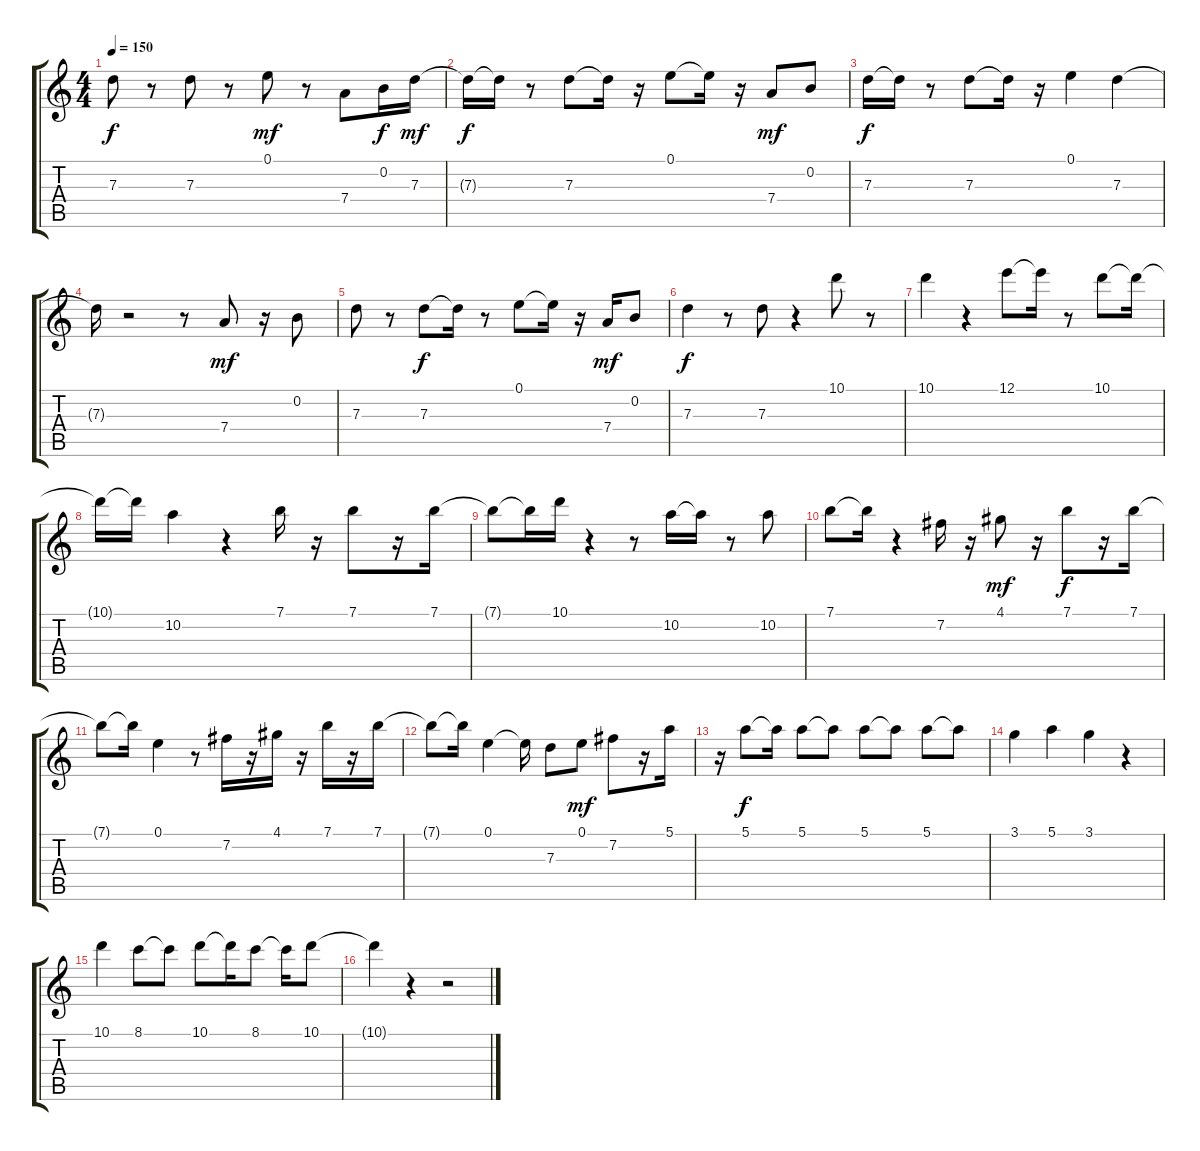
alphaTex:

\track "" {instrument electricguitarclean}
\staff {score tabs}
\tuning (E4 B3 G3 D3 A2 E2) {hide}
\ts (4 4)
\tempo 150
\clef g2
\ks c
7.3.8{dy f} r.8 7.3.8 r.8 0.1.8{dy mf} r.8 7.4.8 0.2.16{dy f} 7.3.16{dy mf} |
7.3{t}.16{dy f} 7.3{t}.16 r.8 7.3.8 7.3{t}.16 r.16 0.1.8 0.1{t}.16 r.16 7.4.8{dy mf} 0.2.8 |
7.3.16{dy f} 7.3{t}.16 r.8 7.3.8 7.3{t}.16 r.16 0.1.4 7.3.4 |
7.3{t}.16 r.2 r.8 7.4.8{dy mf} r.16 0.2.8 |
7.3.8 r.8 7.3.8{dy f} 7.3{t}.16 r.8 0.1.8 0.1{t}.16 r.16 7.4.16{dy mf} 0.2.8 |
7.3.4{dy f} r.8 7.3.8 r.4 10.1.8 r.8 |
10.1.4 r.4 12.1.8 12.1{t}.16 r.8 10.1.8 10.1{t}.16 |
10.1{t}.16 10.1{t}.16 10.2.4 r.4 7.1.16 r.16 7.1.8 r.16 7.1.16 |
7.1{t}.8 7.1{t}.16 10.1.16 r.4 r.8 10.2.16 10.2{t}.16 r.8 10.2.8 |
7.1.8 7.1{t}.16 r.4 7.2.16 r.16 4.1.8{dy mf} r.16 7.1.8{dy f} r.16 7.1.16 |
7.1{t}.8 7.1{t}.16 0.1.4 r.8 7.2.16 r.16 4.1.16 r.16 7.1.16 r.16 7.1.16 |
7.1{t}.8 7.1{t}.16 0.1.4 0.1{t}.16 7.3.8 0.1.8{dy mf} 7.2.8 r.16 5.1.16 |
r.16 5.1.8{dy f} 5.1{t}.16 5.1.8 5.1{t}.8 5.1.8 5.1{t}.8 5.1.8 5.1{t}.8 |
3.1.4 5.1.4 3.1.4 r.4 |
10.1.4 8.1.8 8.1{t}.8 10.1.8 10.1{t}.16 8.1.8 8.1{t}.16 10.1.8 |
10.1{t}.4 r.4 r.2
